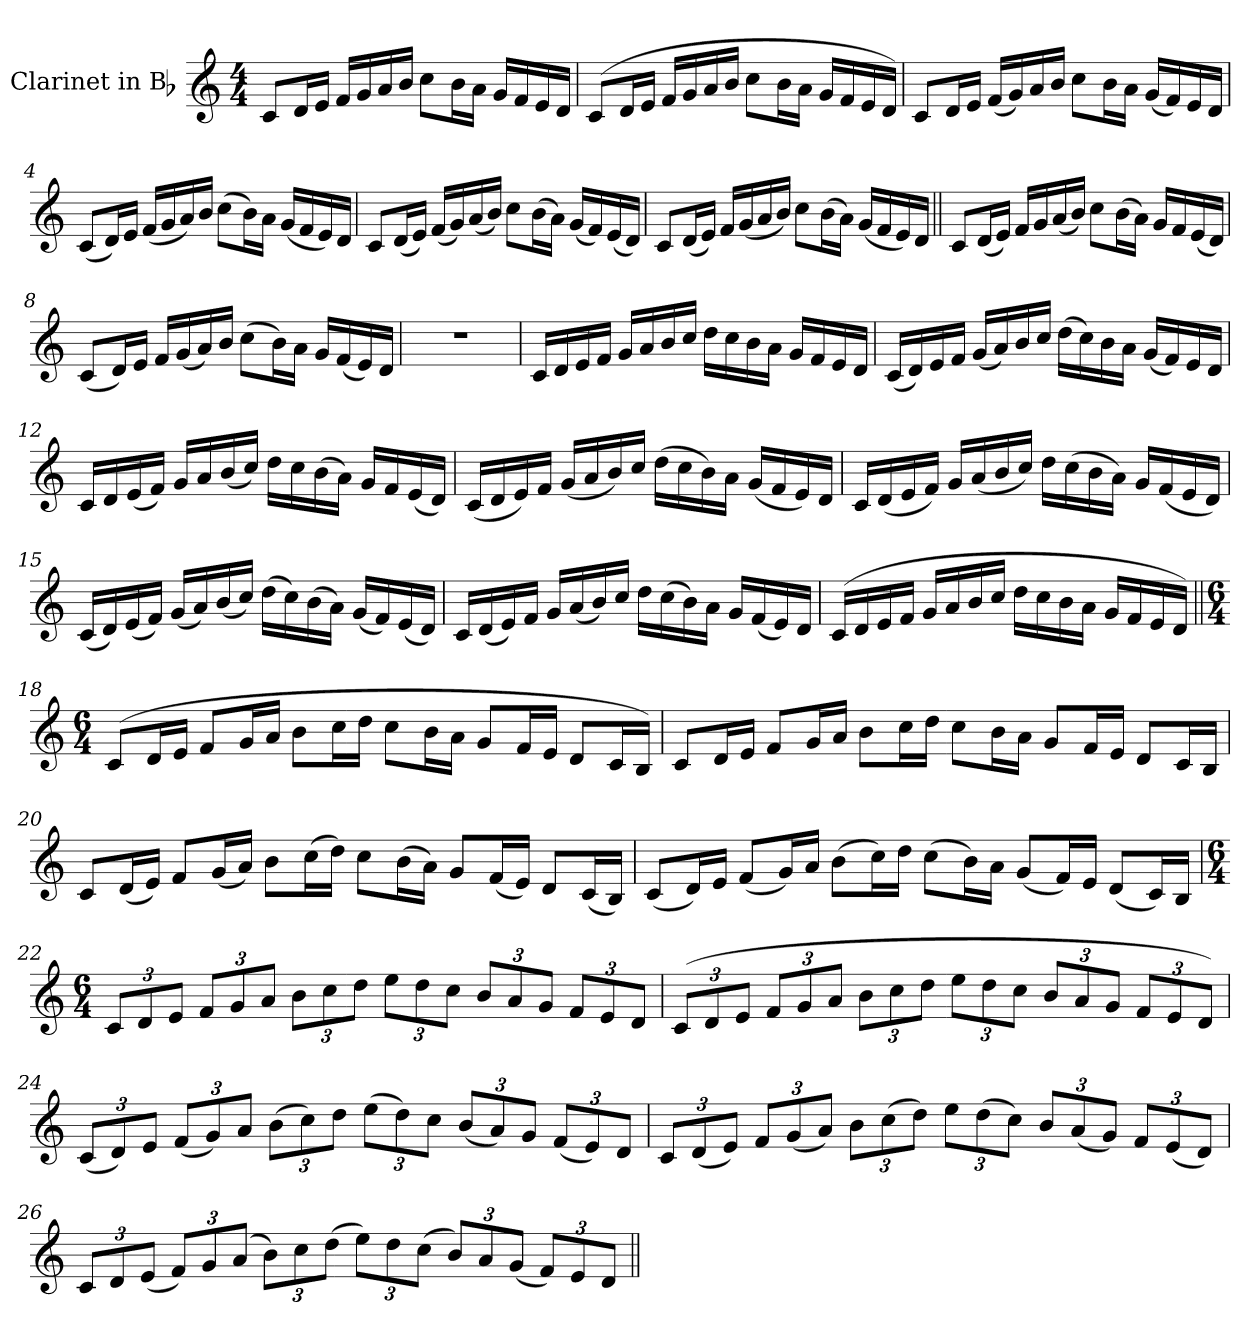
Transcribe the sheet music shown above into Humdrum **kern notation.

**kern
*part1
*staff1
*I"Clarinet in Bb
*I'Cl. in Bb
*clefG2
*ITrd1c2
*k[b-e-]
*M4/4
=1
8B-/L
16c/L
16d/JJ
16e-/LL
16f/
16g/
16a/JJ
8b-\L
16a\L
16g\JJ
16f/LL
16e-/
16d/
16c/JJ
=2
(8B-/L
16c/L
16d/JJ
16e-/LL
16f/
16g/
16a/JJ
8b-\L
16a\L
16g\JJ
16f/LL
16e-/
16d/
16c/JJ)
=3
8B-/L
16c/L
16d/JJ
(16e-/LL
16f/)
16g/
16a/JJ
8b-\L
16a\L
16g\JJ
(16f/LL
16e-/)
16d/
16c/JJ
!!LO:LB:g=z
=4
(8B-/L
16c/L)
16d/JJ
(16e-/LL
16f/
16g/)
16a/JJ
(8b-\L
16a\L)
16g\JJ
(16f/LL
16e-/
16d/)
16c/JJ
=5
8B-/L
(16c/L
16d/JJ)
(16e-/LL
16f/)
(16g/
16a/JJ)
8b-\L
(16a\L
16g\JJ)
(16f/LL
16e-/)
(16d/
16c/JJ)
=6
8B-/L
(16c/L
16d/JJ)
16e-/LL
(16f/
16g/
16a/JJ)
8b-\L
(16a\L
16g\JJ)
(16f/LL
16e-/
16d/)
16c/JJ
!!LO:LB:g=z
=7||
8B-/L
(16c/L
16d/JJ)
16e-/LL
16f/
(16g/
16a/JJ)
8b-\L
(16a\L
16g\JJ)
16f/LL
16e-/
(16d/
16c/JJ)
=8
(8B-/L
16c/L)
16d/JJ
16e-/LL
(16f/
16g/)
16a/JJ
(8b-\L
16a\L)
16g\JJ
16f/LL
(16e-/
16d/)
16c/JJ
=9
1r
=10
16B-/LL
16c/
16d/
16e-/JJ
16f/LL
16g/
16a/
16b-/JJ
16cc\LL
16b-\
16a\
16g\JJ
16f/LL
16e-/
16d/
16c/JJ
!!LO:LB:g=z
=11
(16B-/LL
16c/)
16d/
16e-/JJ
(16f/LL
16g/)
16a/
16b-/JJ
(16cc\LL
16b-\)
16a\
16g\JJ
(16f/LL
16e-/)
16d/
16c/JJ
=12
16B-/LL
16c/
(16d/
16e-/JJ)
16f/LL
16g/
(16a/
16b-/JJ)
16cc\LL
16b-\
(16a\
16g\JJ)
16f/LL
16e-/
(16d/
16c/JJ)
=13
(16B-/LL
16c/
16d/)
16e-/JJ
(16f/LL
16g/
16a/)
16b-/JJ
(16cc\LL
16b-\
16a\)
16g\JJ
(16f/LL
16e-/
16d/)
16c/JJ
!!LO:LB:g=z
=14
16B-/LL
(16c/
16d/
16e-/JJ)
16f/LL
(16g/
16a/
16b-/JJ)
16cc\LL
(16b-\
16a\
16g\JJ)
16f/LL
(16e-/
16d/
16c/JJ)
=15
(16B-/LL
16c/)
(16d/
16e-/JJ)
(16f/LL
16g/)
(16a/
16b-/JJ)
(16cc\LL
16b-\)
(16a\
16g\JJ)
(16f/LL
16e-/)
(16d/
16c/JJ)
=16
16B-/LL
(16c/
16d/)
16e-/JJ
16f/LL
(16g/
16a/)
16b-/JJ
16cc\LL
(16b-\
16a\)
16g\JJ
16f/LL
(16e-/
16d/)
16c/JJ
!!LO:LB:g=z
=17
(16B-/LL
16c/
16d/
16e-/JJ
16f/LL
16g/
16a/
16b-/JJ
16cc\LL
16b-\
16a\
16g\JJ
16f/LL
16e-/
16d/
16c/JJ)
=18||
*M6/4
(8B-/L
16c/L
16d/JJ
8e-/L
16f/L
16g/JJ
8a\L
16b-\L
16cc\JJ
8b-\L
16a\L
16g\JJ
8f/L
16e-/L
16d/JJ
8c/L
16B-/L
16A/JJ)
!!LO:LB:g=z
=19
8B-/L
16c/L
16d/JJ
8e-/L
16f/L
16g/JJ
8a\L
16b-\L
16cc\JJ
8b-\L
16a\L
16g\JJ
8f/L
16e-/L
16d/JJ
8c/L
16B-/L
16A/JJ
=20
8B-/L
(16c/L
16d/JJ)
8e-/L
(16f/L
16g/JJ)
8a\L
(16b-\L
16cc\JJ)
8b-\L
(16a\L
16g\JJ)
8f/L
(16e-/L
16d/JJ)
8c/L
(16B-/L
16A/JJ)
!!LO:LB:g=z
=21
(8B-/L
16c/L)
16d/JJ
(8e-/L
16f/L)
16g/JJ
(8a\L
16b-\L)
16cc\JJ
(8b-\L
16a\L)
16g\JJ
(8f/L
16e-/L)
16d/JJ
(8c/L
16B-/L)
16A/JJ
=22
*M6/4
*Xbrackettup
12B-/L
12c/
12d/J
12e-/L
12f/
12g/J
12a\L
12b-\
12cc\J
12dd\L
12cc\
12b-\J
12a/L
12g/
12f/J
12e-/L
12d/
12c/J
!!LO:LB:g=z
=23
(12B-/L
12c/
12d/J
12e-/L
12f/
12g/J
12a\L
12b-\
12cc\J
12dd\L
12cc\
12b-\J
12a/L
12g/
12f/J
12e-/L
12d/
12c/J)
=24
(12B-/L
12c/)
12d/J
(12e-/L
12f/)
12g/J
(12a\L
12b-\)
12cc\J
(12dd\L
12cc\)
12b-\J
(12a/L
12g/)
12f/J
(12e-/L
12d/)
12c/J
!!LO:LB:g=z
=25
12B-/L
(12c/
12d/J)
12e-/L
(12f/
12g/J)
12a\L
(12b-\
12cc\J)
12dd\L
(12cc\
12b-\J)
12a/L
(12g/
12f/J)
12e-/L
(12d/
12c/J)
=26
12B-/L
12c/
(12d/J
12e-/L)
12f/
(12g/J
12a\L)
12b-\
(12cc\J
12dd\L)
12cc\
(12b-\J
12a/L)
12g/
(12f/J
12e-/L)
12d/
12c/J
=||
*-
